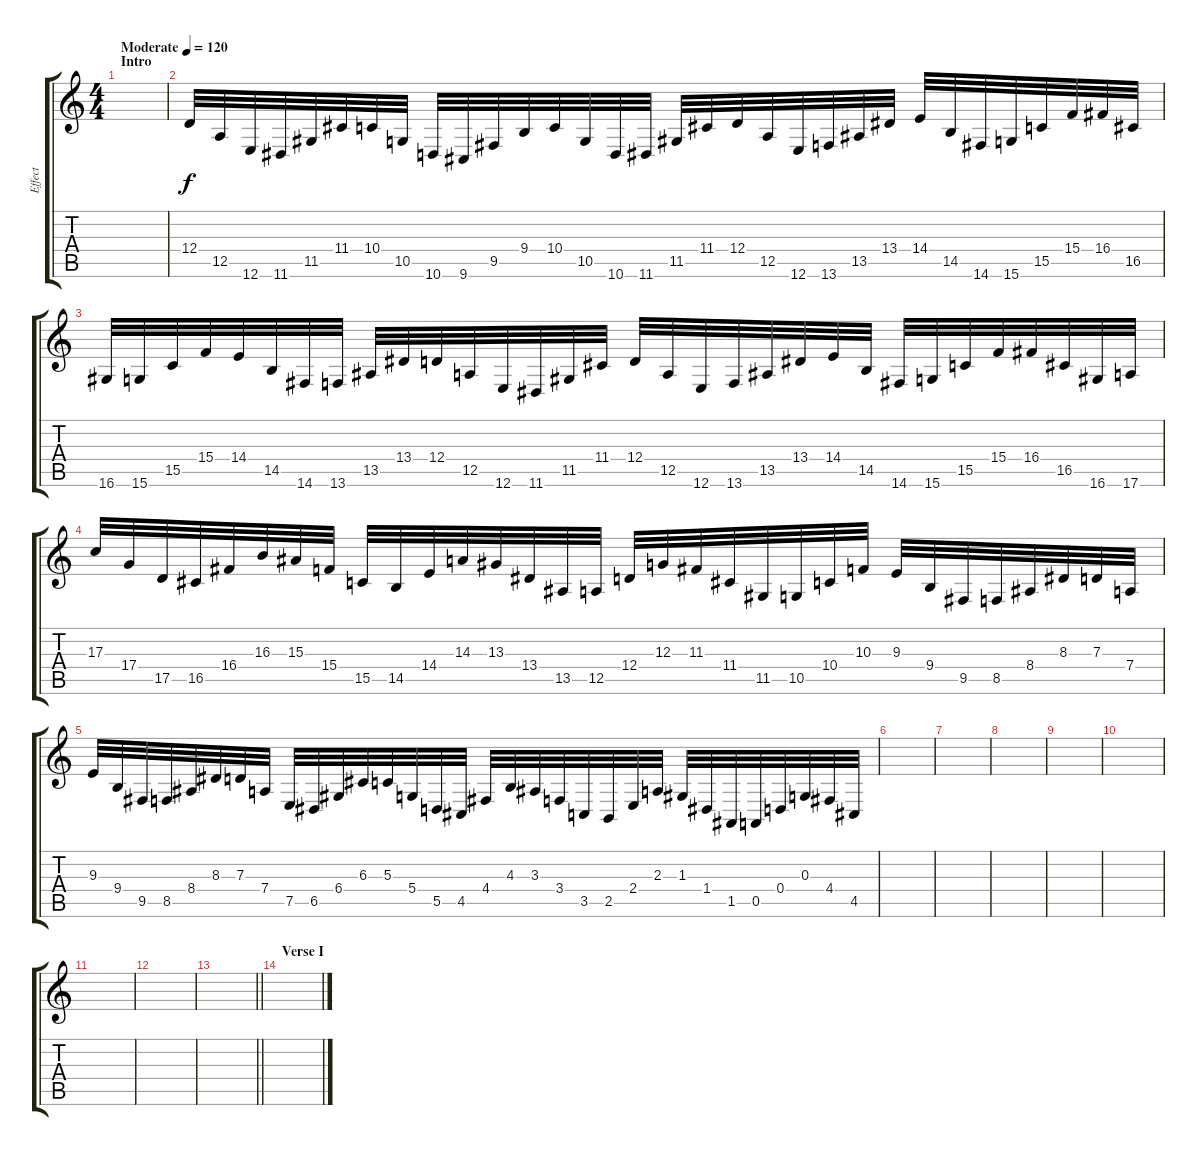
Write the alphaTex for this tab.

\track ("Effect" "Effect") {instrument fx2soundtrack}
\staff {score tabs}
\tuning (E4 B3 G3 D3 A2 E2) {hide}
\ts (4 4)
\section ("" "Intro")
\tempo (120 "Moderate")
\clef g2
\ks c
|
12.4.32 12.5.32 12.6.32 11.6.32{dy f} 11.5.32 11.4.32 10.4.32 10.5.32 10.6.32 9.6.32 9.5.32 9.4.32 10.4.32 10.5.32 10.6.32 11.6.32 11.5.32 11.4.32 12.4.32 12.5.32 12.6.32 13.6.32 13.5.32 13.4.32 14.4.32 14.5.32 14.6.32 15.6.32 15.5.32 15.4.32 16.4.32 16.5.32 |
16.6.32 15.6.32 15.5.32 15.4.32 14.4.32 14.5.32 14.6.32 13.6.32 13.5.32 13.4.32 12.4.32 12.5.32 12.6.32 11.6.32 11.5.32 11.4.32 12.4.32 12.5.32 12.6.32 13.6.32 13.5.32 13.4.32 14.4.32 14.5.32 14.6.32 15.6.32 15.5.32 15.4.32 16.4.32 16.5.32 16.6.32 17.6.32 |
17.3.32 17.4.32 17.5.32 16.5.32 16.4.32 16.3.32 15.3.32 15.4.32 15.5.32 14.5.32 14.4.32 14.3.32 13.3.32 13.4.32 13.5.32 12.5.32 12.4.32 12.3.32 11.3.32 11.4.32 11.5.32 10.5.32 10.4.32 10.3.32 9.3.32 9.4.32 9.5.32 8.5.32 8.4.32 8.3.32 7.3.32 7.4.32 |
9.3.32 9.4.32 9.5.32 8.5.32 8.4.32 8.3.32 7.3.32 7.4.32 7.5.32 6.5.32 6.4.32 6.3.32 5.3.32 5.4.32 5.5.32 4.5.32 4.4.32 4.3.32 3.3.32 3.4.32 3.5.32 2.5.32 2.4.32 2.3.32 1.3.32 1.4.32 1.5.32 0.5.32 0.4.32 0.3.32 4.4.32 4.5.32 |
|
|
|
|
|
|
|
\barLineRight lightlight
|
\section ("" "Verse I")
